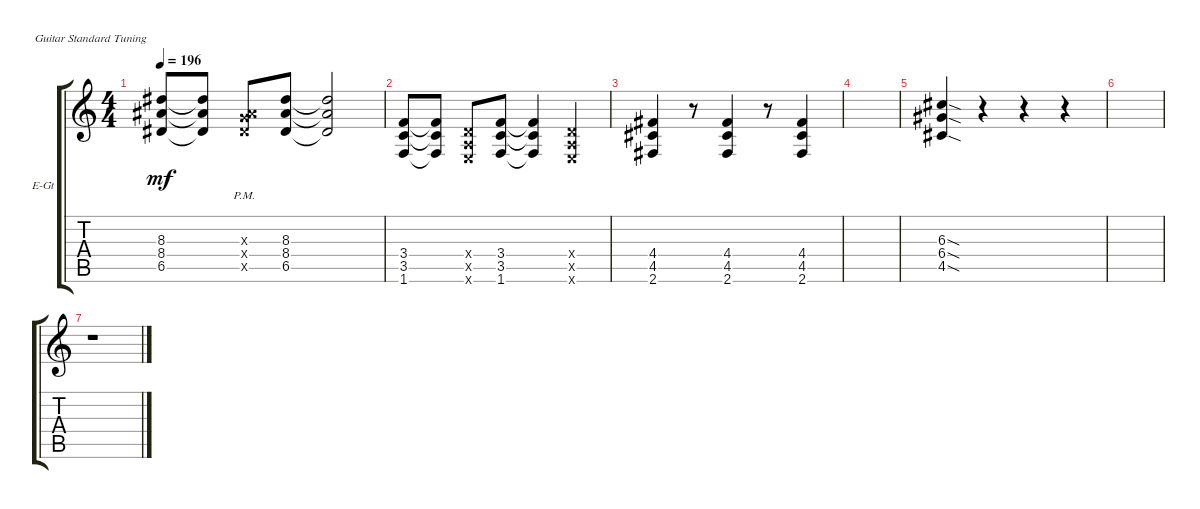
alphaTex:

\defaultSystemsLayout 4
\bracketExtendMode groupsimilarinstruments
\firstSystemTrackNameOrientation horizontal
\otherSystemsTrackNameOrientation horizontal
\track ("Rythm" "E-Gt") {instrument overdrivenguitar}
\staff {score tabs}
\tuning (E4 B3 G3 D3 A2 E2)
\ts (4 4)
\tempo 196
\clef g2
\ks c
(6.5 8.4 8.3).8{dy mf} (6.5{t} 8.4{t} 8.3{t}).8 (6.5{x} 8.4{pm x} 0.3{x}).8 (8.3 8.4 6.5).8 (6.5{t} 8.4{t} 8.3{t}).2 |
(1.6 3.5 3.4).8 (3.4{t} 3.5{t} 1.6{t}).8 (0.4{x} 0.5{x} 0.6{x}).8 (1.6 3.5 3.4).8 (3.4{t} 3.5{t} 1.6{t}).4 (0.4{x} 0.5{x} 0.6{x}).4 |
(2.6 4.5 4.4).4 r.8 (2.6 4.5 4.4).4 r.8 (4.4 4.5 2.6).4 |
|
(4.5{sod} 6.4{sod} 6.3{sod}).4 r.4 r.4 r.4 |
|
r.1
